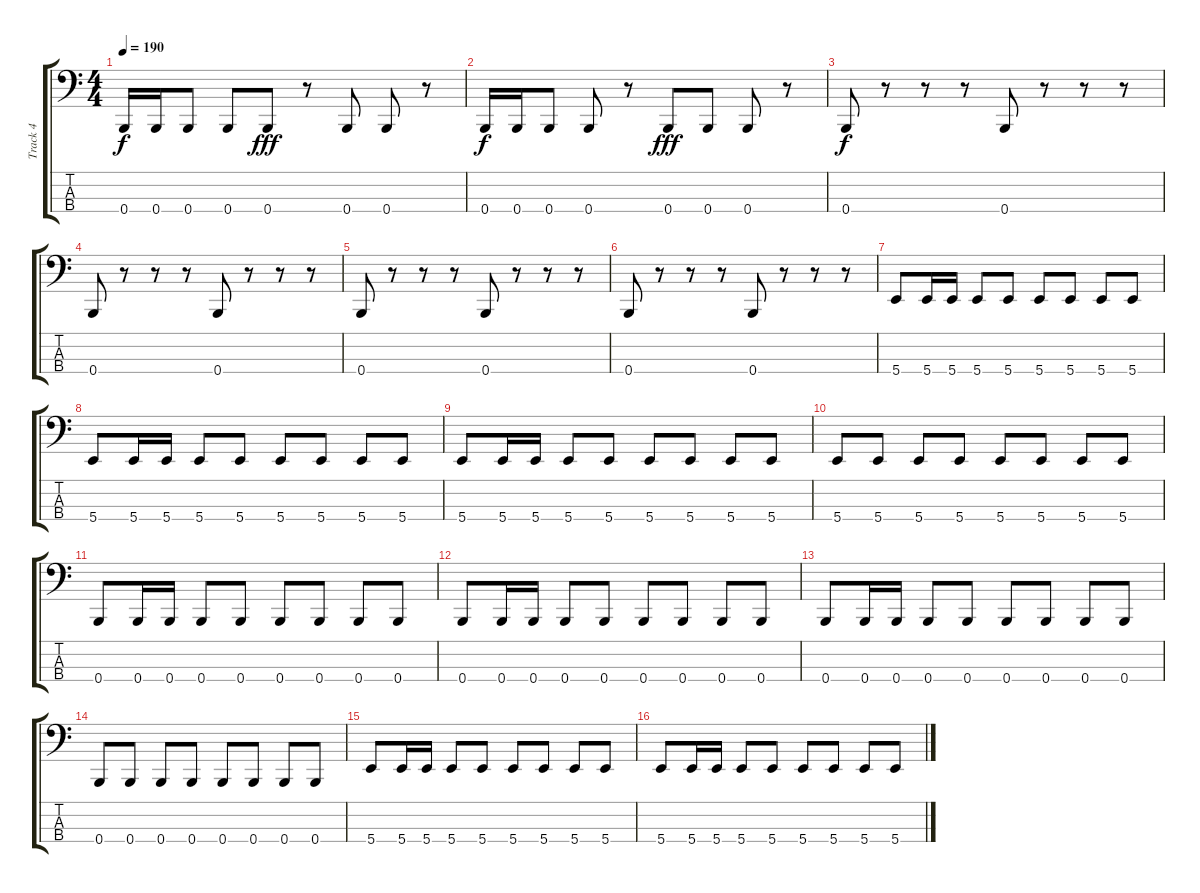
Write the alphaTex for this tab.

\track ("Track 4" "Track 4") {instrument electricbassfinger}
\staff {score tabs}
\tuning (E2 B1 Gb1 B0) {hide}
\ts (4 4)
\tempo 190
\clef f4
\ks c
0.4.16{dy f} 0.4.16 0.4.8 0.4.8 0.4.8{dy fff} r.8 0.4.8 0.4.8 r.8 |
0.4.16{dy f} 0.4.16 0.4.8 0.4.8 r.8 0.4.8{dy fff} 0.4.8 0.4.8 r.8 |
0.4.8{dy f} r.8 r.8 r.8 0.4.8 r.8 r.8 r.8 |
0.4.8 r.8 r.8 r.8 0.4.8 r.8 r.8 r.8 |
0.4.8 r.8 r.8 r.8 0.4.8 r.8 r.8 r.8 |
0.4.8 r.8 r.8 r.8 0.4.8 r.8 r.8 r.8 |
5.4.8 5.4.16 5.4.16 5.4.8 5.4.8 5.4.8 5.4.8 5.4.8 5.4.8 |
5.4.8 5.4.16 5.4.16 5.4.8 5.4.8 5.4.8 5.4.8 5.4.8 5.4.8 |
5.4.8 5.4.16 5.4.16 5.4.8 5.4.8 5.4.8 5.4.8 5.4.8 5.4.8 |
5.4.8 5.4.8 5.4.8 5.4.8 5.4.8 5.4.8 5.4.8 5.4.8 |
0.4.8 0.4.16 0.4.16 0.4.8 0.4.8 0.4.8 0.4.8 0.4.8 0.4.8 |
0.4.8 0.4.16 0.4.16 0.4.8 0.4.8 0.4.8 0.4.8 0.4.8 0.4.8 |
0.4.8 0.4.16 0.4.16 0.4.8 0.4.8 0.4.8 0.4.8 0.4.8 0.4.8 |
0.4.8 0.4.8 0.4.8 0.4.8 0.4.8 0.4.8 0.4.8 0.4.8 |
5.4.8 5.4.16 5.4.16 5.4.8 5.4.8 5.4.8 5.4.8 5.4.8 5.4.8 |
5.4.8 5.4.16 5.4.16 5.4.8 5.4.8 5.4.8 5.4.8 5.4.8 5.4.8
